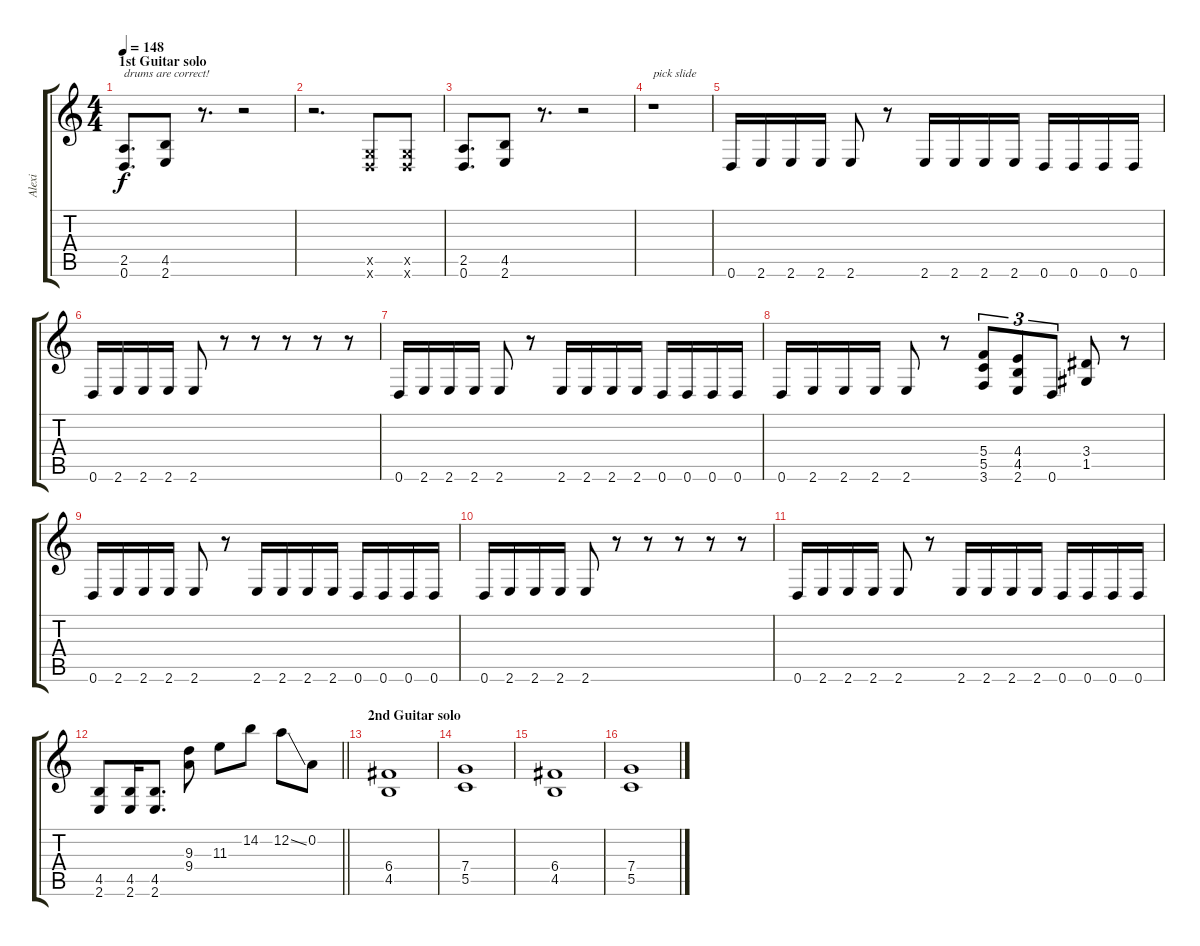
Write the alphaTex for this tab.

\track ("Alexi" "Alexi") {instrument overdrivenguitar}
\staff {score tabs}
\tuning (D4 A3 F3 C3 G2 D2) {hide}
\ts (4 4)
\section ("" "1st Guitar solo")
\tempo 148
\clef g2
\ks c
(2.5 0.6).8{d txt "drums are correct!" dy f} (4.5 2.6).8 r.8{d} r.2 |
r.2{d} (0.5{x} 0.6{x}).8 (0.5{x} 0.6{x}).8 |
(2.5 0.6).8{d} (4.5 2.6).8 r.8{d} r.2 |
r.1{txt "pick slide"} |
0.6.16 2.6.16 2.6.16 2.6.16 2.6.8 r.8 2.6.16 2.6.16 2.6.16 2.6.16 0.6.16 0.6.16 0.6.16 0.6.16 |
0.6.16 2.6.16 2.6.16 2.6.16 2.6.8 r.8 r.8 r.8 r.8 r.8 |
0.6.16 2.6.16 2.6.16 2.6.16 2.6.8 r.8 2.6.16 2.6.16 2.6.16 2.6.16 0.6.16 0.6.16 0.6.16 0.6.16 |
0.6.16 2.6.16 2.6.16 2.6.16 2.6.8 r.8 (5.4 5.5 3.6).8{tu (3 2)} (4.4 4.5 2.6).8{tu (3 2)} 0.6.8{tu (3 2)} (3.4 1.5).8 r.8 |
0.6.16 2.6.16 2.6.16 2.6.16 2.6.8 r.8 2.6.16 2.6.16 2.6.16 2.6.16 0.6.16 0.6.16 0.6.16 0.6.16 |
0.6.16 2.6.16 2.6.16 2.6.16 2.6.8 r.8 r.8 r.8 r.8 r.8 |
0.6.16 2.6.16 2.6.16 2.6.16 2.6.8 r.8 2.6.16 2.6.16 2.6.16 2.6.16 0.6.16 0.6.16 0.6.16 0.6.16 |
\barLineRight lightlight
(4.5 2.6).8 (4.5 2.6).16 (4.5 2.6).8{d} (9.3 9.4).8 11.3.8 14.2.8 12.2{ss}.8 0.2.8{volume 0} |
\section ("" "2nd Guitar solo")
(6.4 4.5).1{instrument distortionguitar} |
(7.4 5.5).1 |
(6.4 4.5).1 |
(7.4 5.5).1
